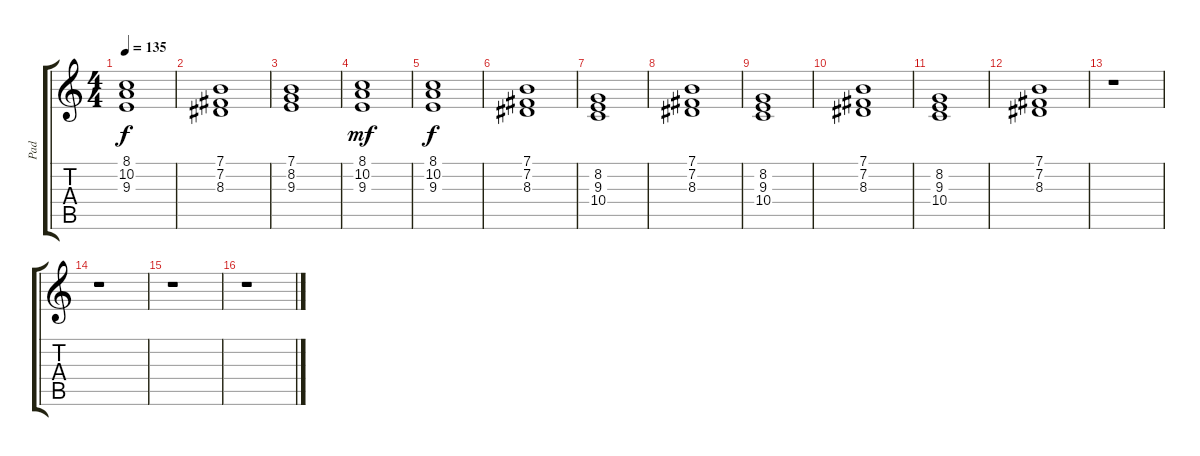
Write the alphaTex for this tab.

\track ("Pad" "Pad") {instrument pad5bowed}
\staff {score tabs}
\tuning (E4 B3 G3 D3 A2 E2) {hide}
\ts (4 4)
\tempo 135
\clef g2
\ks c
(8.1 10.2 9.3).1{dy f} |
(7.1 7.2 8.3).1 |
(7.1 8.2 9.3).1 |
(8.1 10.2 9.3).1{dy mf} |
(8.1 10.2 9.3).1{dy f} |
(7.1 7.2 8.3).1 |
(8.2 9.3 10.4).1 |
(7.1 7.2 8.3).1 |
(8.2 9.3 10.4).1 |
(7.1 7.2 8.3).1 |
(8.2 9.3 10.4).1 |
(7.1 7.2 8.3).1 |
r.1 |
r.1 |
r.1 |
r.1
